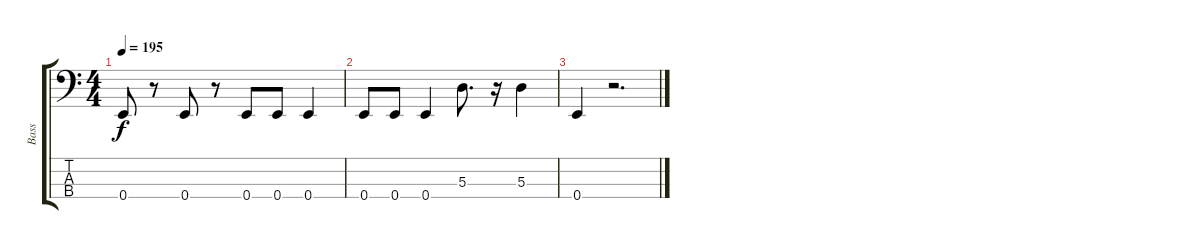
\track ("Bass" "Bass") {instrument electricbassfinger}
\staff {score tabs}
\tuning (G2 D2 A1 E1) {hide}
\ts (4 4)
\tempo 195
\clef f4
\ks c
0.4.8{dy f} r.8 0.4.8 r.8 0.4.8 0.4.8 0.4.4 |
0.4.8 0.4.8 0.4.4 5.3.8{d} r.16 5.3.4 |
0.4.4 r.2{d}
